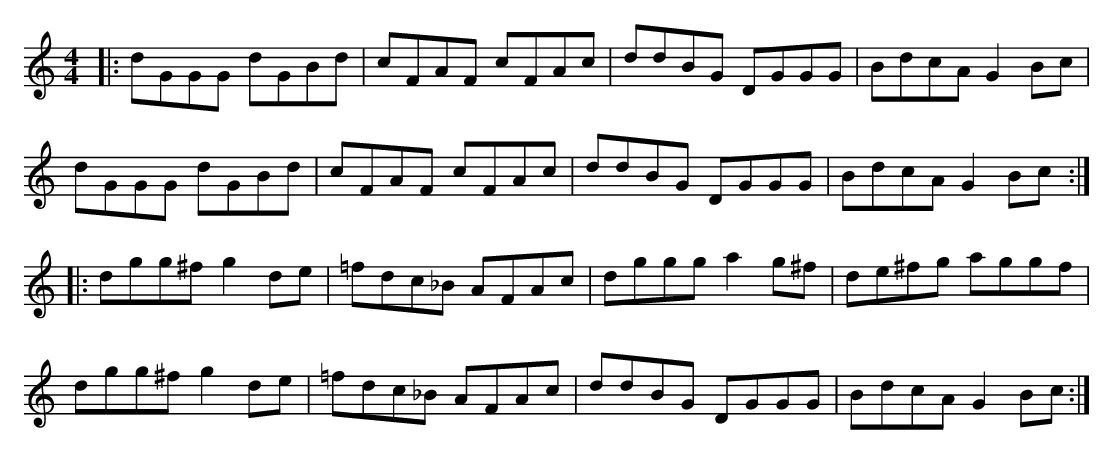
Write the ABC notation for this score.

X:1
M:4/4
K:Gmix
|:dGGG dGBd|cFAF cFAc|ddBG DGGG|BdcA G2Bc|
dGGG dGBd|cFAF cFAc|ddBG DGGG|BdcA G2Bc:|
|:dgg^f g2de|=fdc_B AFAc|dggg a2g^f|de^fg aggf|
dgg^f g2de|=fdc_B AFAc|ddBG DGGG|BdcA G2Bc:|
